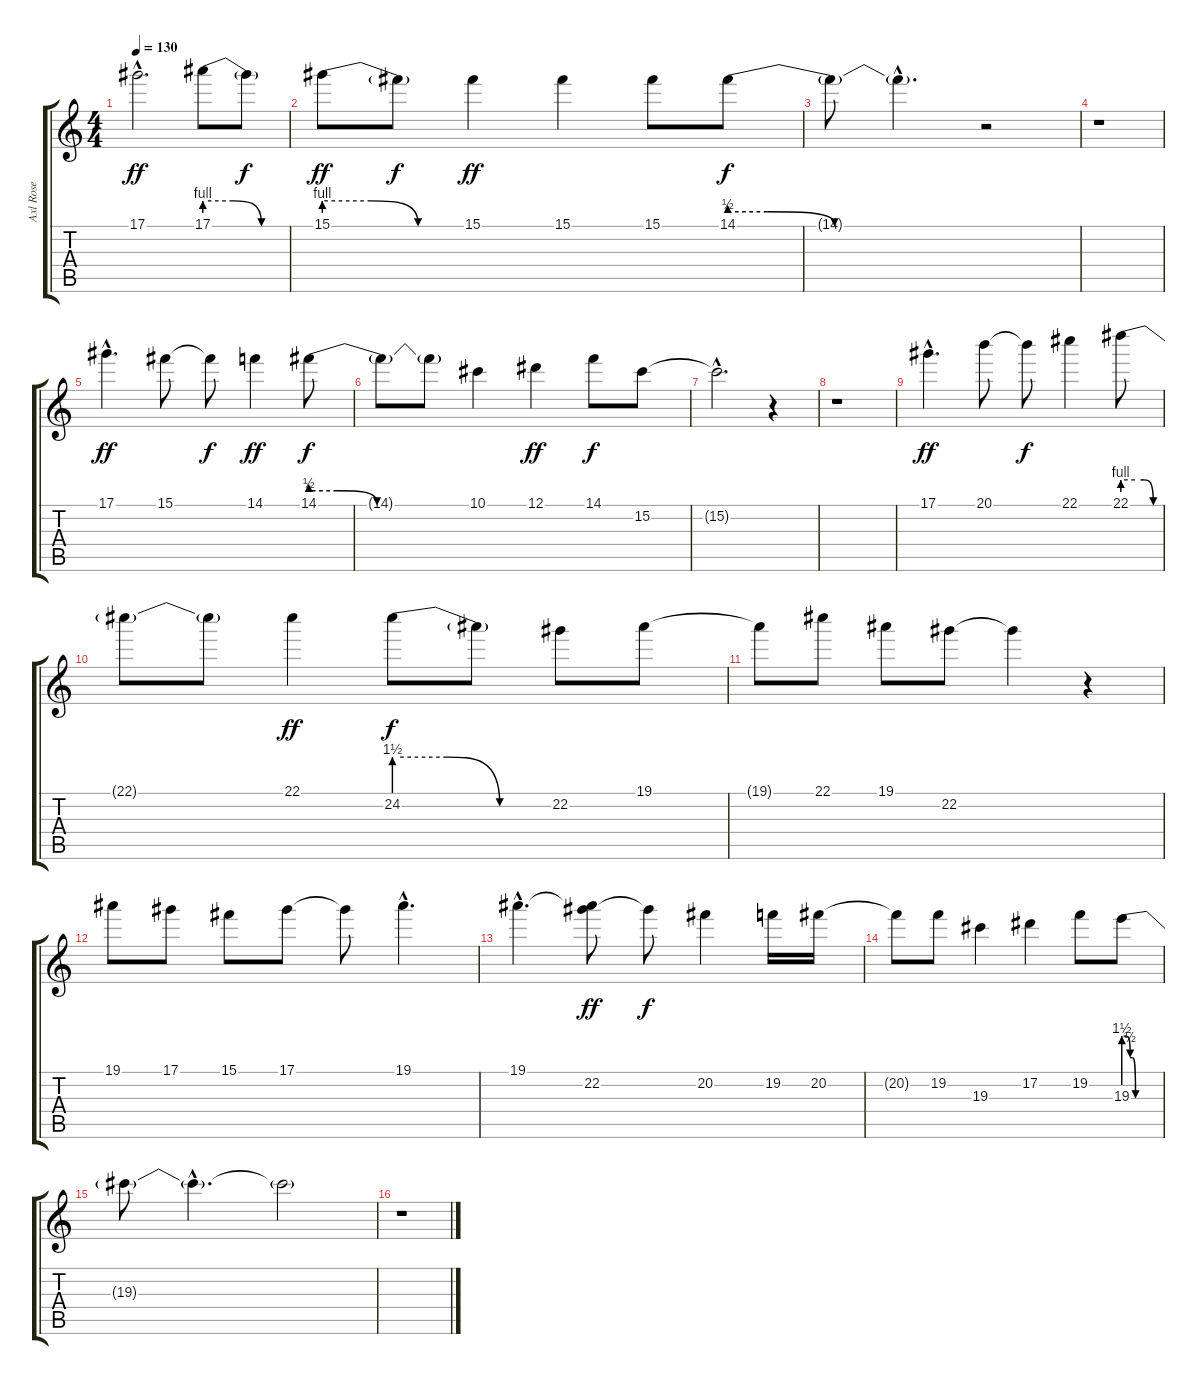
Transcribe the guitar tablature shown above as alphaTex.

\track ("Axl Rose" "Axl Rose") {instrument overdrivenguitar}
\staff {score tabs}
\tuning (Eb4 Bb3 Gb3 Db3 Ab2 Eb2) {hide}
\ts (4 4)
\tempo 130
\clef g2
\ks c
17.1{hac}.2{d dy ff} 17.1{be (custom 0 4 20 4 40 0 60 0)}.8 17.1{t}.8{dy f} |
15.1{be (custom 0 4 20 4 40 0 60 0)}.8{dy ff} 15.1{t}.8{dy f} 15.1.4{dy ff} 15.1.4 15.1.8 14.1{be (custom 0 2 9 2 25 0 40 0 60 0)}.8{dy f} |
14.1{t}.8 14.1{hac t}.4{d} r.2 |
r.1 |
17.1{hac}.4{d dy ff} 15.1.8 15.1{t}.8{dy f} 14.1.4{dy ff} 14.1{be (custom 0 2 10 2 25 0 40 0 60 0)}.8{dy f} |
14.1{t}.8 14.1{t}.8 10.1.4 12.1.4{dy ff} 14.1.8{dy f} 15.2.8 |
15.2{hac t}.2{d} r.4 |
r.1 |
17.1{hac}.4{d dy ff} 20.1.8 20.1{t}.8{dy f} 22.1.4 22.1{be (custom 0 4 20 4 35 4 50 0 60 0)}.8 |
22.1{t}.8 22.1{t}.8 22.1.4{dy ff} 24.2{be (custom 0 6 20 6 40 0 60 0)}.8{dy f} 24.2{t}.8 22.2.8 19.1.8 |
19.1{t}.8 22.1.8 19.1.8 22.2.8 22.2{t}.4 r.4 |
19.1.8 17.1.8 15.1.8 17.1.8 17.1{t}.8 19.1{hac}.4{d} |
19.1{hac}.4{d} (19.1{t} 22.2).8{dy ff} 22.2{t}.8{dy f} 20.2.4 19.2.16 20.2.16 |
20.2{t}.8 19.2.8 19.3.4 17.2.4 19.2.8 19.3{be (custom 0 6 5 6 11 2 15 2 20 0 40 0 60 0)}.8 |
19.3{t}.8 19.3{hac t}.4{d} 19.3{t}.2 |
r.1
